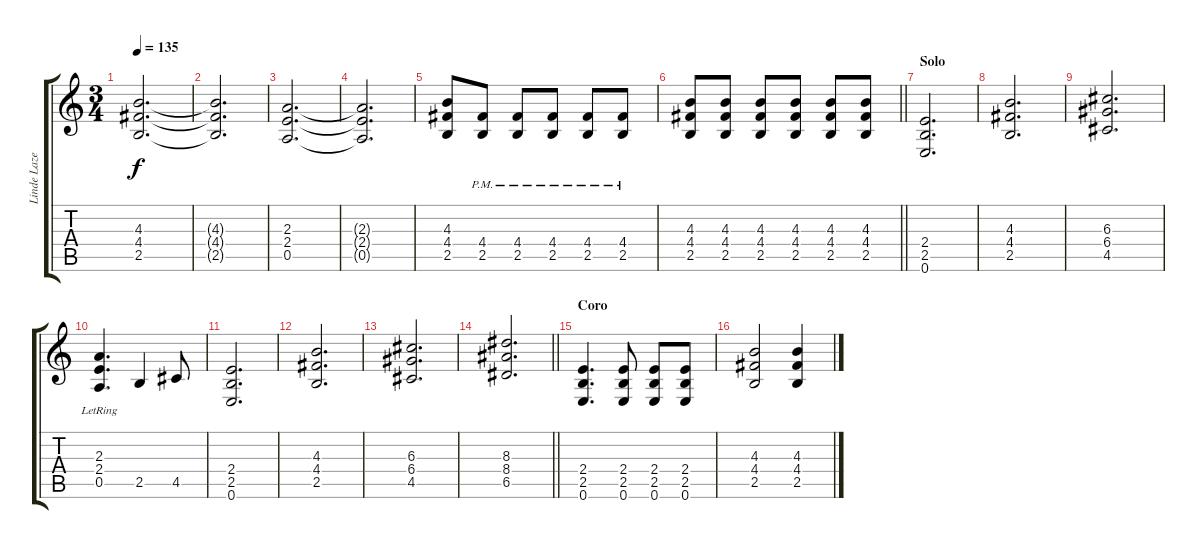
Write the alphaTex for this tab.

\track ("Linde Lazer" "Linde Laze") {instrument distortionguitar}
\staff {score tabs}
\tuning (E4 B3 G3 D3 A2 E2) {hide}
\ts (3 4)
\tempo 135
\clef g2
\ks c
(4.3 4.4 2.5).2{d dy f} |
(4.3{t} 4.4{t} 2.5{t}).2{d} |
(2.3 2.4 0.5).2{d} |
(2.3{t} 2.4{t} 0.5{t}).2{d} |
(4.3 4.4 2.5).8 (4.4{pm} 2.5{pm}).8 (4.4{pm} 2.5{pm}).8 (4.4{pm} 2.5{pm}).8 (4.4{pm} 2.5{pm}).8 (4.4{pm} 2.5{pm}).8 |
\barLineRight lightlight
(4.3 4.4 2.5).8 (4.3 4.4 2.5).8 (4.3 4.4 2.5).8 (4.3 4.4 2.5).8 (4.3 4.4 2.5).8 (4.3 4.4 2.5).8 |
\section ("" "Solo")
(2.4 2.5 0.6).2{d} |
(4.3 4.4 2.5).2{d} |
(6.3 6.4 4.5).2{d} |
(2.3{lr} 2.4{lr} 0.5).4{d} 2.5.4 4.5.8 |
(2.4 2.5 0.6).2{d} |
(4.3 4.4 2.5).2{d} |
(6.3 6.4 4.5).2{d} |
\barLineRight lightlight
(8.3 8.4 6.5).2{d} |
\section ("" "Coro")
(2.4 2.5 0.6).4{d} (2.4 2.5 0.6).8 (2.4 2.5 0.6).8 (2.4 2.5 0.6).8 |
(4.3 4.4 2.5).2 (4.3 4.4 2.5).4
